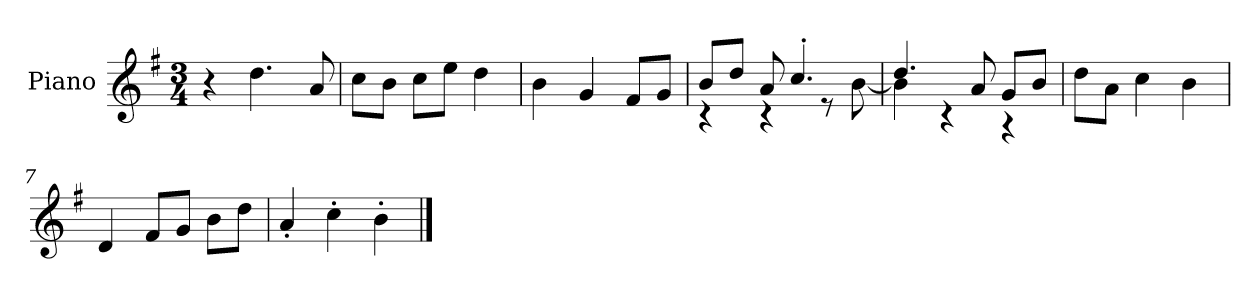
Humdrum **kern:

**kern
*part1
*staff1
*I"Piano
*I'P-no
*clefG2
*k[f#]
*M3/4
*MM175
=1
4r
4.dd\
8a/
=2
8cc\L
8b\J
8cc\L
8ee\J
4dd\
=3
4b\
4g/
8f#/L
8g/J
=4
*^
8b/L	4r
8dd/J	.
8a/	4r
4.cc'/	.
.	8r
.	[8b\
=5	=5
4.dd/	4b\]
.	4r
8a/	.
8g/L	4r
8b/J	.
*v	*v
=6
8dd\L
8a\J
4cc\
4b\
=7
4d/
8f#/L
8g/J
8b\L
8dd\J
!!LO:LB:g=z
=8
4a'/
4cc'\
4b'\
==
*-
